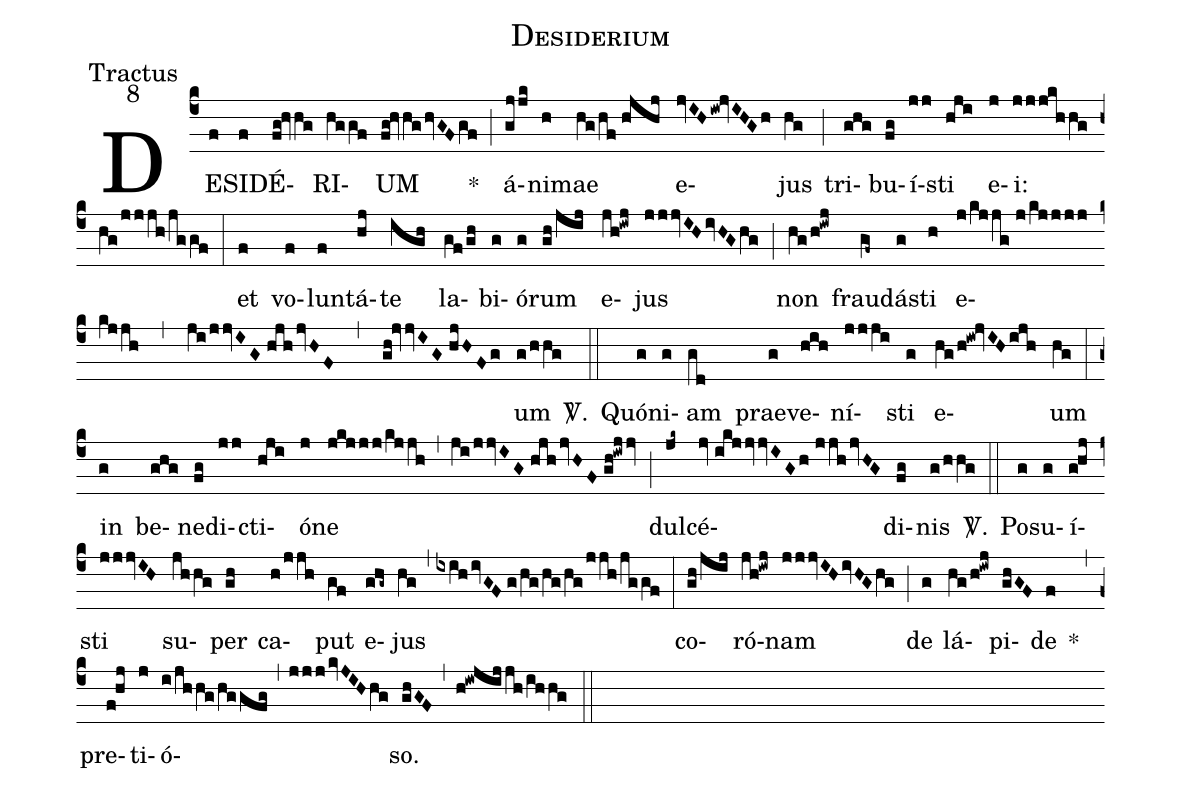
name:Desiderium;
office-part:Tractus;
mode:8;
%%
(c4) DE(f)SI(f)DÉ(fg!hvhg)RI(hggf)UM(fg!hvhg/hvGFgf) *(;) á(gjjk)ni(h)mae(hg/hf//hjhj) e(jvIH/iw!jvIHGh)jus(hg) (;) tri(ghg)bu(fg)í(jj)sti(hji) e(j)i:(jjjkhhg/hg/jjjh/jggf) (:) et(f) vo(f)lun(f)tá(hj)te(igh) la(gf/gh)bi(g)ó(g)rum(gh/jij) e(jh!iwj)jus(jjjvIHivHGhg) (;) non(hg/h!iwj) frau(gf~)dá(g)sti(h) e(j/kjjg//j/kjjjj/kjjh,ji/jjvIG//hjh/jvHF,gh!jvvIG//hjHFg)um(g/hhg) <sp>V/</sp>.(::) Quó(g)ni(g)am(gd) prae(g)ve(hih)ní(jjji)sti(g) e(hg/h!iw!jvIHijh)um(hg) (:) in(g) be(ghg)ne(fg)di(jj)cti(hji)ó(j)ne(jkjjj/kjjh) (,) (ji/jjvIG//hjh/jvHF//gh!iwjjv) (;) dul(jk~)cé(jv//ikjjvjvIGh//jjh/jvHG)di(fg)nis(g/hhg) <sp>V/</sp>.(::) Po(g)su(g)í(g!hj)sti(jjjvIH) su(jhhg)per(gh) ca(h/jjh)put(gf) e(ghg~)jus(hg) (,) (ixih/ivGF//g/hg/hg/hg/jjh/jggf) (:) co(gh/jij)ró(jh!iwj)nam(jjjvIH/ivHGhg) (;) de(g) lá(hg/h!iwj)pi(ghGF)de(f) *(,) pre(f!hj)ti(j)ó(i/jhhg/hggfg,jjj/kvJIHhg)so.(ghGF) (,) (h!iwjijjh/ihhg) (::)
